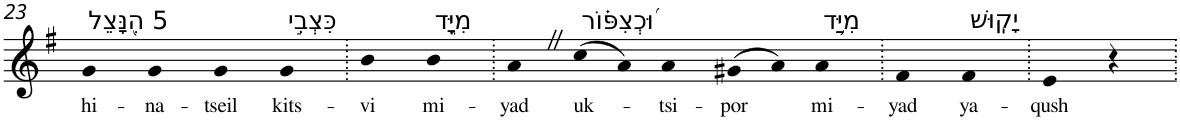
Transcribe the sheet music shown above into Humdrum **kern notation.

**kern	**text
*part1	*part1
*staff1	*staff1
*I"Piano	*
*I'Pno	*
!!LO:PB:g=z
*clefG2	*
*k[f#]	*
*G:	*
=23	=23
!LO:TX:a:t=5 הִ֭נָּצֵל	!
!	!LO:LY:b
4g	hi-
!	!LO:LY:b
4g	-na-
!	!LO:LY:b
4g	-tseil
!LO:TX:a:t=כִּצְבִ֣י	!
!	!LO:LY:b
4g	kits-
=24.	=24.
!	!LO:LY:b
4b	-vi
!LO:TX:a:t=מִיָּ֑ד	!
!	!LO:LY:b
4b	mi-
=25.	=25.
!	!LO:LY:b
4aZ	-yad
!LO:TX:a:t=וּ֝כְצִפּ֗וֹר	!
!	!LO:LY:b
(>8cc	uk-
8a)	.
!	!LO:LY:b
4a	-tsi-
!	!LO:LY:b
(>8g#X	-por
8a)	.
!LO:TX:a:t=מִיַּ֥ד	!
!	!LO:LY:b
4a	mi-
=26.	=26.
!	!LO:LY:b
4f#	-yad
!LO:TX:a:t=יָקֽוּשׁ	!
!	!LO:LY:b
4f#	ya-
=27.	=27.
!	!LO:LY:b
4e	-qush
4r	.
=.	=.
*-	*-
